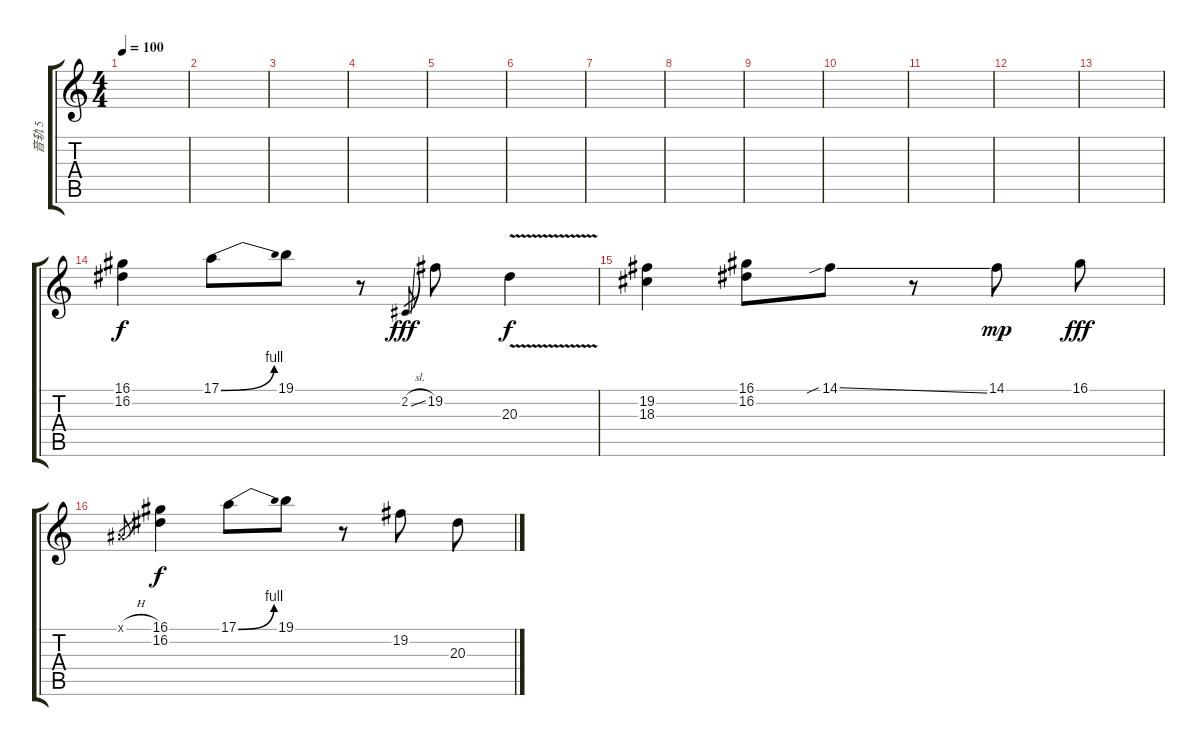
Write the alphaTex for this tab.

\track ("音轨 5" "音轨 5") {instrument bagpipe}
\staff {score tabs}
\tuning (E4 B3 G3 D3 A2 E2) {hide}
\ts (4 4)
\tempo 100
\clef g2
\ks c
|
|
|
|
|
|
|
|
|
|
|
|
|
(16.1 16.2).4 17.1{be (bend 0 0 60 4)}.8 19.1.8 r.8 2.2{sl}.8{gr dy fff} 19.2.8 20.3{v}.4{dy f} |
(19.2 18.3).4 (16.1 16.2).8 14.1{sib ss}.8 r.8 14.1.8{dy mp} 16.1.8{dy fff} |
6.1{h x}.8{gr} (16.1 16.2).4{dy f} 17.1{be (bend 0 0 60 4)}.8 19.1.8 r.8 19.2.8 20.3.8
